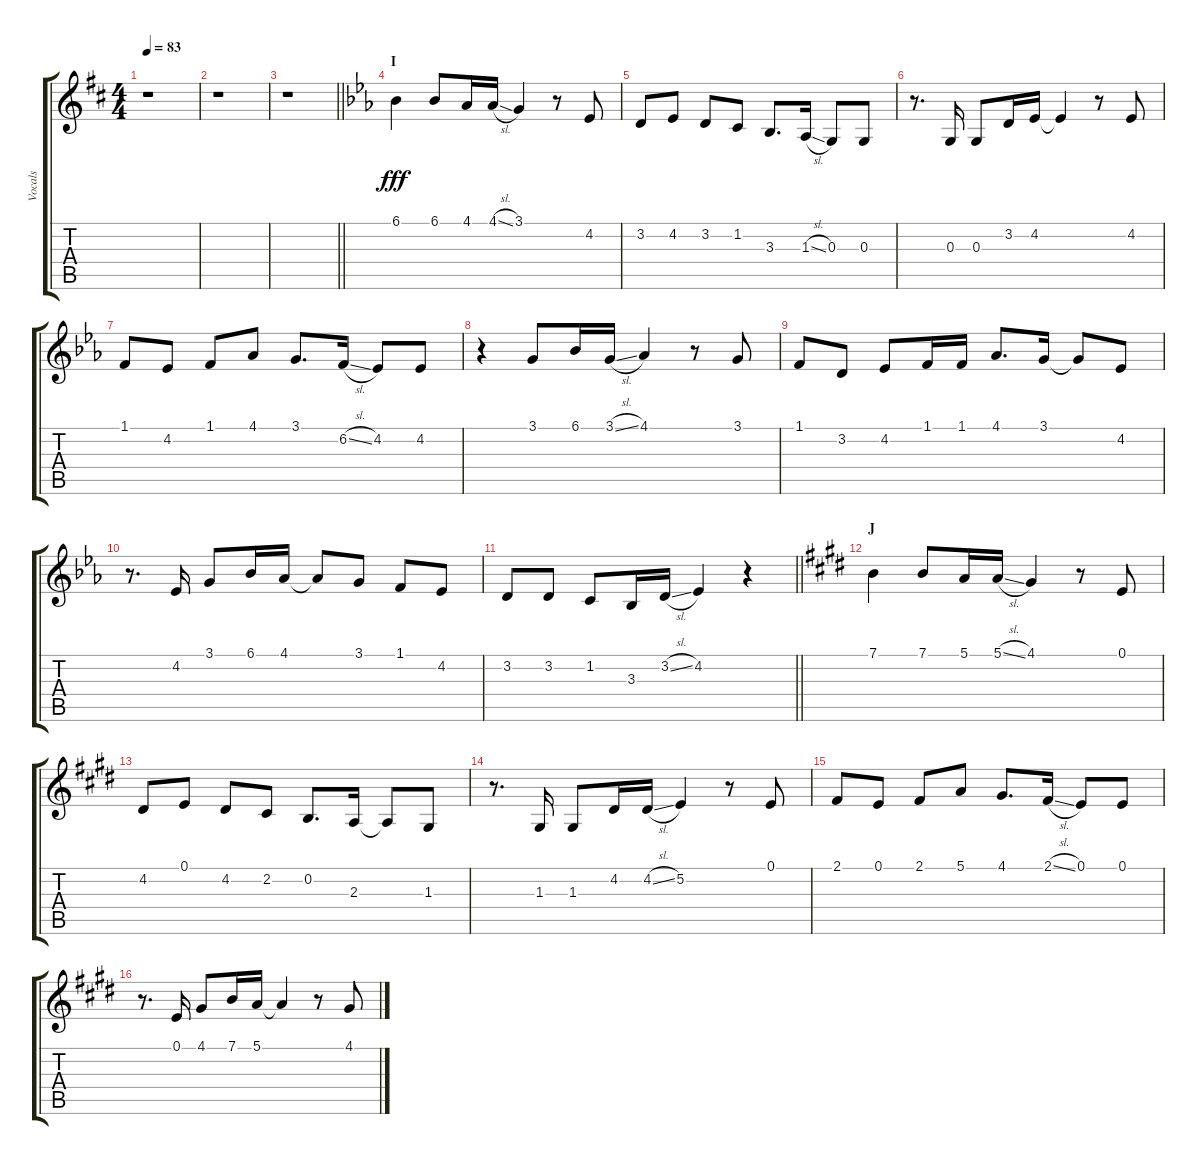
\track ("Vocals" "Vocals") {instrument voiceoohs}
\staff {score tabs}
\tuning (E4 B3 G3 D3 A2 E2) {hide}
\ts (4 4)
\tempo 83
\clef g2
\ks d
r.1{dy fff} |
r.1 |
\barLineRight lightlight
r.1 |
\section ("" "I")
\ks eb
6.1.4 6.1.8 4.1.16 4.1{sl}.16 3.1.4 r.8 4.2.8 |
3.2.8 4.2.8 3.2.8 1.2.8 3.3.8{d} 1.3{sl}.16 0.3.8 0.3.8 |
r.8{d} 0.3.16 0.3.8 3.2.16 4.2.16 4.2{t}.4 r.8 4.2.8 |
1.1.8 4.2.8 1.1.8 4.1.8 3.1.8{d} 6.2{sl}.16 4.2.8 4.2.8 |
r.4 3.1.8 6.1.16 3.1{sl}.16 4.1.4 r.8 3.1.8 |
1.1.8 3.2.8 4.2.8 1.1.16 1.1.16 4.1.8{d} 3.1.16 3.1{t}.8 4.2.8 |
r.8{d} 4.2.16 3.1.8 6.1.16 4.1.16 4.1{t}.8 3.1.8 1.1.8 4.2.8 |
\barLineRight lightlight
3.2.8 3.2.8 1.2.8 3.3.16 3.2{sl}.16 4.2.4 r.4 |
\section ("" "J")
\ks e
7.1.4 7.1.8 5.1.16 5.1{sl}.16 4.1.4 r.8 0.1.8 |
4.2.8 0.1.8 4.2.8 2.2.8 0.2.8{d} 2.3.16 2.3{t}.8 1.3.8 |
r.8{d} 1.3.16 1.3.8 4.2.16 4.2{sl}.16 5.2.4 r.8 0.1.8 |
2.1.8 0.1.8 2.1.8 5.1.8 4.1.8{d} 2.1{sl}.16 0.1.8 0.1.8 |
r.8{d} 0.1.16 4.1.8 7.1.16 5.1.16 5.1{t}.4 r.8 4.1.8
